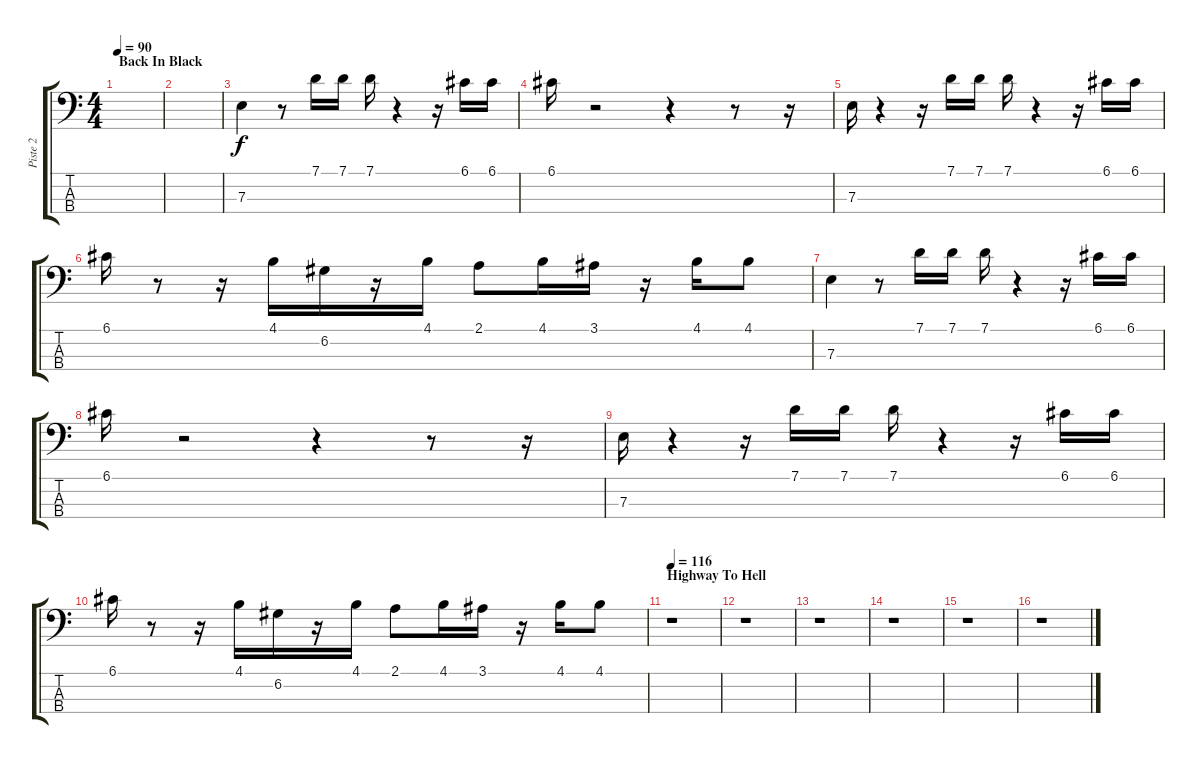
\track ("Piste 2" "Piste 2") {instrument electricbassfinger}
\staff {score tabs}
\tuning (G2 D2 A1 E1) {hide}
\ts (4 4)
\section ("" "Back In Black")
\tempo 90
\clef f4
\ks c
|
|
7.3.4 r.8 7.1.16 7.1.16 7.1.16 r.4 r.16 6.1.16 6.1.16 |
6.1.16 r.2 r.4 r.8 r.16 |
7.3.16 r.4 r.16 7.1.16 7.1.16 7.1.16 r.4 r.16 6.1.16 6.1.16 |
6.1.16 r.8 r.16 4.1.16 6.2.16 r.16 4.1.16 2.1.8 4.1.16 3.1.16 r.16 4.1.16 4.1.8 |
7.3.4 r.8 7.1.16 7.1.16 7.1.16 r.4 r.16 6.1.16 6.1.16 |
6.1.16 r.2 r.4 r.8 r.16 |
7.3.16 r.4 r.16 7.1.16 7.1.16 7.1.16 r.4 r.16 6.1.16 6.1.16 |
6.1.16 r.8 r.16 4.1.16 6.2.16 r.16 4.1.16 2.1.8 4.1.16 3.1.16 r.16 4.1.16 4.1.8 |
\section ("" "Highway To Hell")
\tempo 116
r.1 |
r.1 |
r.1 |
r.1 |
r.1 |
r.1
